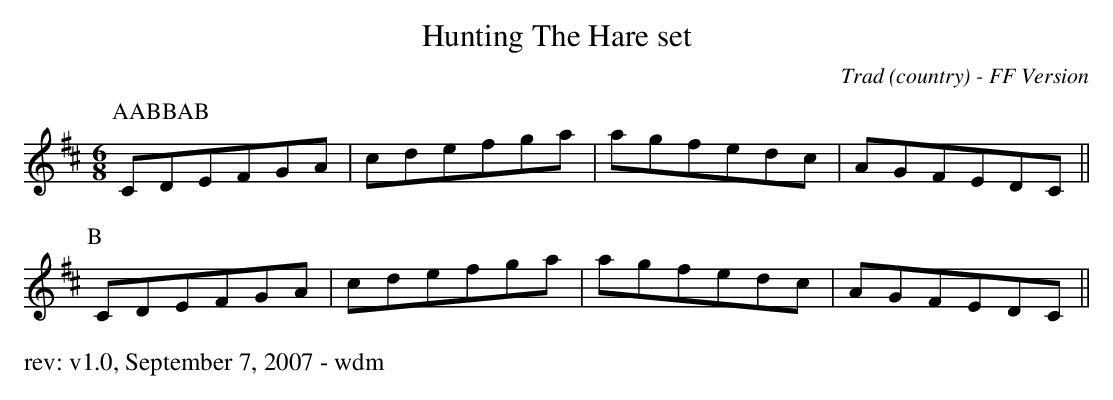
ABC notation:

X:1
T: Hunting The Hare set
O: Trad (country) - FF Version
M: 6/8
K: Dmaj
P: AABBAB
P:A
CDEFGA|cdefga|agfedc|AGFEDC||
P:B
CDEFGA|cdefga|agfedc|AGFEDC||
